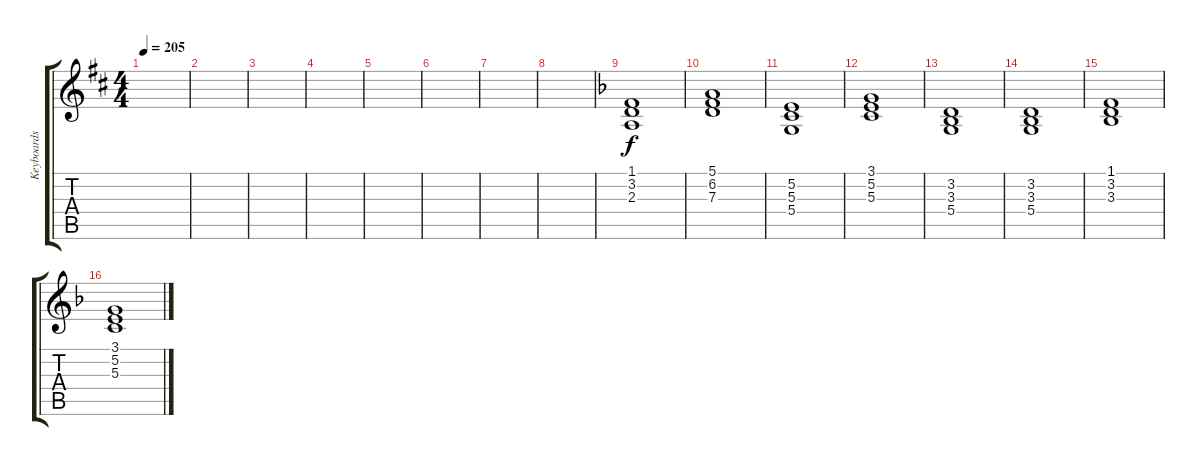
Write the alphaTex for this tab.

\track ("Keyboards 1" "Keyboards ") {instrument synthstrings1}
\staff {score tabs}
\tuning (E4 B3 G3 D3 A2 E2) {hide}
\ts (4 4)
\tempo 205
\clef g2
\ks d
|
|
|
|
|
|
|
|
\ks f
(1.1 3.2 2.3).1 |
(5.1 6.2 7.3).1 |
(5.2 5.3 5.4).1 |
(3.1 5.2 5.3).1 |
(3.2 3.3 5.4).1 |
(3.2 3.3 5.4).1 |
(1.1 3.2 3.3).1 |
(3.1 5.2 5.3).1
